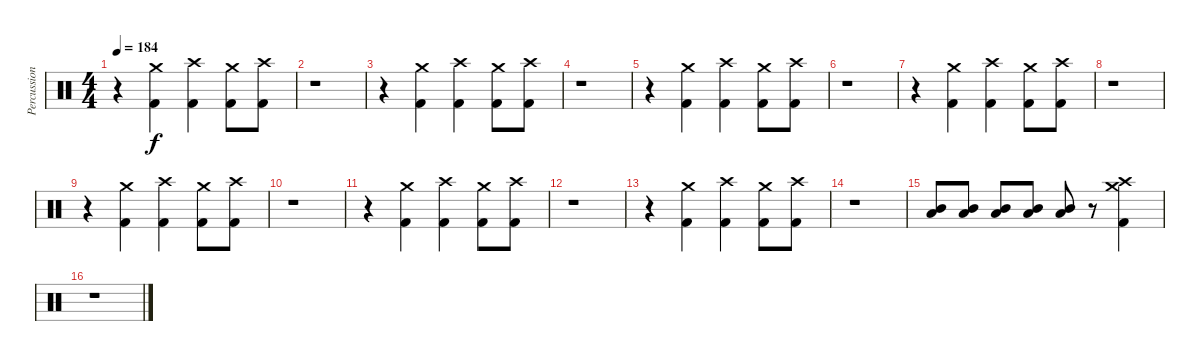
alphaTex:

\track ("Percussions" "Percussion") {instrument percussion}
\staff {score}
\articulation defaults
\ts (4 4)
\tempo 184
\clef neutral
\ks c
r.4{dy f} ("Crash medium (hit)" "Kick (hit) 2").4 ("Crash high (hit)" "Kick (hit) 2").4 ("Crash medium (hit)" "Kick (hit) 2").8 ("Crash high (hit)" "Kick (hit) 2").8 |
r.1 |
r.4 ("Crash medium (hit)" "Kick (hit) 2").4 ("Crash high (hit)" "Kick (hit) 2").4 ("Crash medium (hit)" "Kick (hit) 2").8 ("Crash high (hit)" "Kick (hit) 2").8 |
r.1 |
r.4 ("Crash medium (hit)" "Kick (hit) 2").4 ("Crash high (hit)" "Kick (hit) 2").4 ("Crash medium (hit)" "Kick (hit) 2").8 ("Crash high (hit)" "Kick (hit) 2").8 |
r.1 |
r.4 ("Crash medium (hit)" "Kick (hit) 2").4 ("Crash high (hit)" "Kick (hit) 2").4 ("Crash medium (hit)" "Kick (hit) 2").8 ("Crash high (hit)" "Kick (hit) 2").8 |
r.1 |
r.4 ("Crash medium (hit)" "Kick (hit) 2").4 ("Crash high (hit)" "Kick (hit) 2").4 ("Crash medium (hit)" "Kick (hit) 2").8 ("Crash high (hit)" "Kick (hit) 2").8 |
r.1 |
r.4 ("Crash medium (hit)" "Kick (hit) 2").4 ("Crash high (hit)" "Kick (hit) 2").4 ("Crash medium (hit)" "Kick (hit) 2").8 ("Crash high (hit)" "Kick (hit) 2").8 |
r.1 |
r.4 ("Crash medium (hit)" "Kick (hit) 2").4 ("Crash high (hit)" "Kick (hit) 2").4 ("Crash medium (hit)" "Kick (hit) 2").8 ("Crash high (hit)" "Kick (hit) 2").8 |
r.1 |
("Mid Tom (hit)" "Low Tom (hit)").8 ("Mid Tom (hit)" "Low Tom (hit)").8 ("Mid Tom (hit)" "Low Tom (hit)").8 ("Mid Tom (hit)" "Low Tom (hit)").8 ("Mid Tom (hit)" "Low Tom (hit)").8 r.8 ("Crash high (hit)" "Crash medium (hit)" "Kick (hit) 2").4 |
r.1
